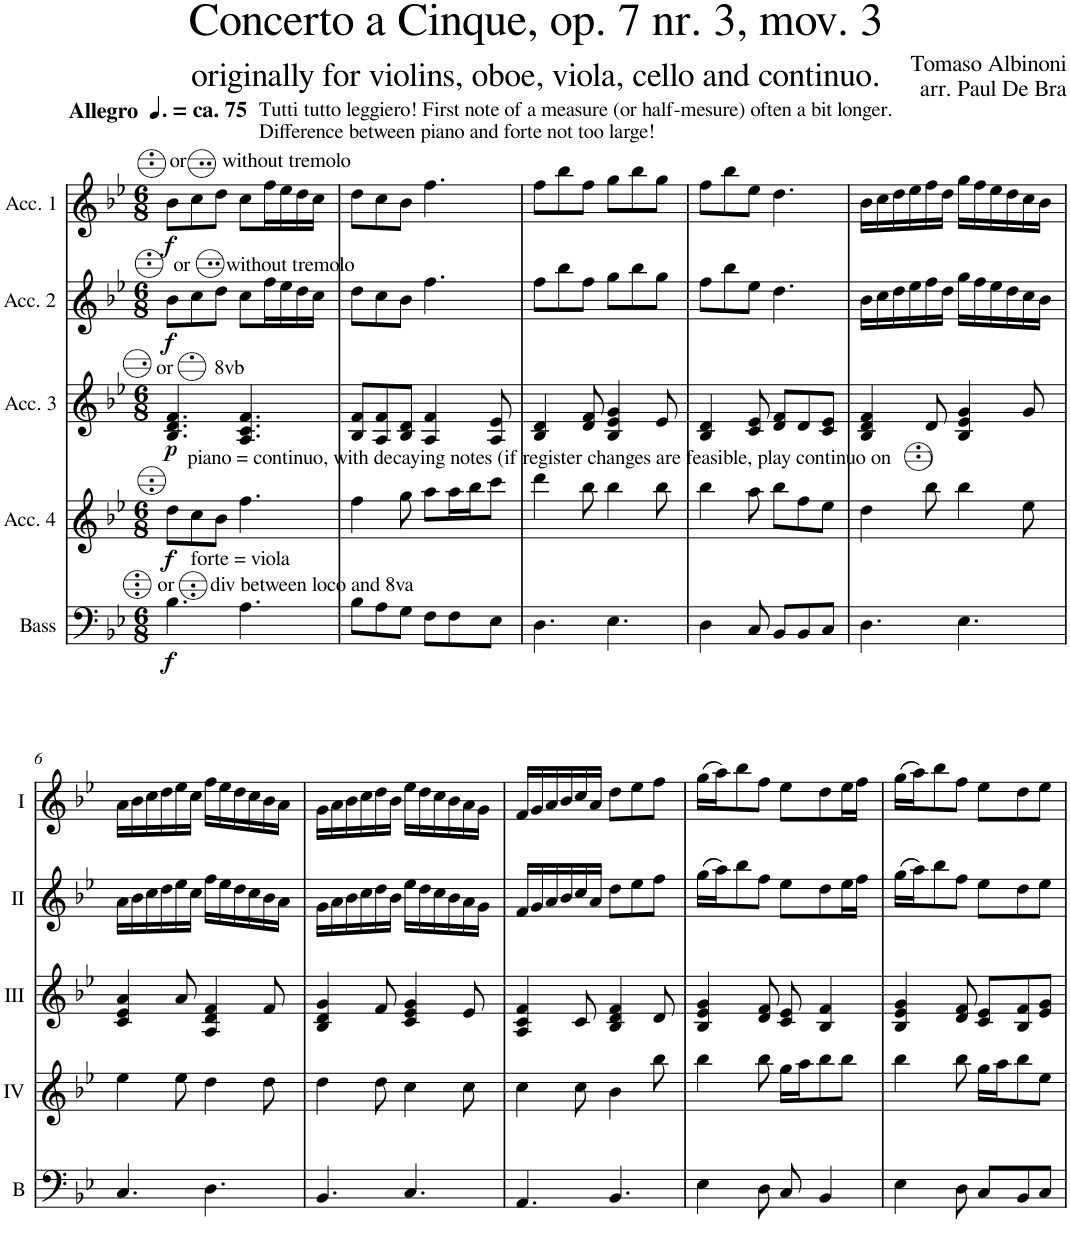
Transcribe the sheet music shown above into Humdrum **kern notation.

**kern	**dynam	**kern	**dynam	**kern	**dynam	**kern	**dynam	**kern	**dynam
*part5	*part5	*part4	*part4	*part3	*part3	*part2	*part2	*part1	*part1
*staff5	*staff5	*staff4	*staff4	*staff3	*staff3	*staff2	*staff2	*staff1	*staff1
*I"Bass	*	*I"Acc. 4	*	*I"Acc. 3	*	*I"Acc. 2	*	*I"Acc. 1	*
*I'B	*	*	*	*	*	*	*	*	*
*clefF4	*	*clefG2	*	*clefG2	*	*clefG2	*	*clefG2	*
*	*	*Trd7c12	*	*	*	*	*	*	*
*k[b-e-]	*	*k[b-e-]	*	*k[b-e-]	*	*k[b-e-]	*	*k[b-e-]	*
*M6/8	*	*M6/8	*	*M6/8	*	*M6/8	*	*M6/8	*
=1	=1	=1	=1	=1	=1	=1	=1	=1	=1
!	!	!	!	!	!	!	!	!LO:TX:a:B:t=Allegro	!
!	!	!	!	!	!	!	!	!LO:TX:a:t=or       without tremolo	!
!	!	!	!	!	!	!	!	!LO:TX:a:t=Tutti tutto leggiero! First note of a measure (or half-mesure) often a bit longer.	!
!	!	!	!	!	!	!	!	!LO:TX:a:t=Difference between piano and forte not too large!	!
!	!	!	!	!	!	!	!	!LO:TX:a:B:t=ca. 75	!
!	!	!	!	!	!	!LO:TX:a:t=or       without tremolo	!	!	!
!	!	!	!	!LO:TX:a:t=or        8vb	!	!	!	!	!
!	!	!	!	!LO:TX:b:t=piano = continuo, with decaying notes (if register changes are feasible, play continuo on       )	!	!	!	!	!
!	!	!LO:TX:b:t=forte = viola	!	!	!	!	!	!	!
!LO:TX:a:t=or       div between loco and 8va	!	!	!	!	!	!	!	!	!
!	!LO:DY:b	!	!LO:DY:b	!	!LO:DY:b	!	!LO:DY:b	!	!LO:DY:b
4.B-\	f	8dd\L	f	4.B-/ 4.d/ 4.f/	p	8b-\L	f	8b-\L	f
.	.	8cc\	.	.	.	8cc\	.	8cc\	.
.	.	8b-\J	.	.	.	8dd\J	.	8dd\J	.
4.A\	.	4.ff\	.	4.A/ 4.c/ 4.f/	.	8cc\L	.	8cc\L	.
.	.	.	.	.	.	16ff\L	.	16ff\L	.
.	.	.	.	.	.	16ee-\	.	16ee-\	.
.	.	.	.	.	.	16dd\	.	16dd\	.
.	.	.	.	.	.	16cc\JJ	.	16cc\JJ	.
=2	=2	=2	=2	=2	=2	=2	=2	=2	=2
8B-\L	.	4ff\	.	8B-/ 8f/L	.	8dd\L	.	8dd\L	.
8A\	.	.	.	8A/ 8f/	.	8cc\	.	8cc\	.
8G\J	.	8gg\	.	8B-/ 8d/J	.	8b-\J	.	8b-\J	.
8F\L	.	8aa\L	.	4A/ 4f/	.	4.ff\	.	4.ff\	.
8F\	.	16aa\L	.	.	.	.	.	.	.
.	.	16bb-\J	.	.	.	.	.	.	.
8E-\J	.	8ccc\J	.	8A/ 8e-/	.	.	.	.	.
=3	=3	=3	=3	=3	=3	=3	=3	=3	=3
4.D\	.	4ddd\	.	4B-/ 4d/	.	8ff\L	.	8ff\L	.
.	.	.	.	.	.	8bb-\	.	8bb-\	.
.	.	8bb-\	.	8d/ 8f/	.	8ff\J	.	8ff\J	.
4.E-\	.	4bb-\	.	4B-/ 4e-/ 4g/	.	8gg\L	.	8gg\L	.
.	.	.	.	.	.	8bb-\	.	8bb-\	.
.	.	8bb-\	.	8e-/	.	8gg\J	.	8gg\J	.
=4	=4	=4	=4	=4	=4	=4	=4	=4	=4
4D\	.	4bb-\	.	4B-/ 4d/	.	8ff\L	.	8ff\L	.
.	.	.	.	.	.	8bb-\	.	8bb-\	.
8C/	.	8aa\	.	8c/ 8e-/	.	8ee-\J	.	8ee-\J	.
8BB-/L	.	8bb-\L	.	8d/ 8f/L	.	4.dd\	.	4.dd\	.
8BB-/	.	8ff\	.	8d/	.	.	.	.	.
8C/J	.	8ee-\J	.	8c/ 8e-/J	.	.	.	.	.
=5	=5	=5	=5	=5	=5	=5	=5	=5	=5
4.D\	.	4dd\	.	4B-/ 4d/ 4f/	.	16b-\LL	.	16b-\LL	.
.	.	.	.	.	.	16cc\	.	16cc\	.
.	.	.	.	.	.	16dd\	.	16dd\	.
.	.	.	.	.	.	16ee-\	.	16ee-\	.
.	.	8bb-\	.	8d/	.	16ff\	.	16ff\	.
.	.	.	.	.	.	16dd\JJ	.	16dd\JJ	.
4.E-\	.	4bb-\	.	4B-/ 4e-/ 4g/	.	16gg\LL	.	16gg\LL	.
.	.	.	.	.	.	16ff\	.	16ff\	.
.	.	.	.	.	.	16ee-\	.	16ee-\	.
.	.	.	.	.	.	16dd\	.	16dd\	.
.	.	8ee-\	.	8g/	.	16cc\	.	16cc\	.
.	.	.	.	.	.	16b-\JJ	.	16b-\JJ	.
!!LO:LB:g=z
=6	=6	=6	=6	=6	=6	=6	=6	=6	=6
4.C/	.	4ee-\	.	4c/ 4e-/ 4a/	.	16a\LL	.	16a\LL	.
.	.	.	.	.	.	16b-\	.	16b-\	.
.	.	.	.	.	.	16cc\	.	16cc\	.
.	.	.	.	.	.	16dd\	.	16dd\	.
.	.	8ee-\	.	8a/	.	16ee-\	.	16ee-\	.
.	.	.	.	.	.	16cc\JJ	.	16cc\JJ	.
4.D\	.	4dd\	.	4A/ 4d/ 4f/	.	16ff\LL	.	16ff\LL	.
.	.	.	.	.	.	16ee-\	.	16ee-\	.
.	.	.	.	.	.	16dd\	.	16dd\	.
.	.	.	.	.	.	16cc\	.	16cc\	.
.	.	8dd\	.	8f/	.	16b-\	.	16b-\	.
.	.	.	.	.	.	16a\JJ	.	16a\JJ	.
=7	=7	=7	=7	=7	=7	=7	=7	=7	=7
4.BB-/	.	4dd\	.	4B-/ 4d/ 4g/	.	16g\LL	.	16g\LL	.
.	.	.	.	.	.	16a\	.	16a\	.
.	.	.	.	.	.	16b-\	.	16b-\	.
.	.	.	.	.	.	16cc\	.	16cc\	.
.	.	8dd\	.	8f/	.	16dd\	.	16dd\	.
.	.	.	.	.	.	16b-\JJ	.	16b-\JJ	.
4.C/	.	4cc\	.	4c/ 4e-/ 4g/	.	16ee-\LL	.	16ee-\LL	.
.	.	.	.	.	.	16dd\	.	16dd\	.
.	.	.	.	.	.	16cc\	.	16cc\	.
.	.	.	.	.	.	16b-\	.	16b-\	.
.	.	8cc\	.	8e-/	.	16a\	.	16a\	.
.	.	.	.	.	.	16g\JJ	.	16g\JJ	.
=8	=8	=8	=8	=8	=8	=8	=8	=8	=8
4.AA/	.	4cc\	.	4A/ 4c/ 4f/	.	16f/LL	.	16f/LL	.
.	.	.	.	.	.	16g/	.	16g/	.
.	.	.	.	.	.	16a/	.	16a/	.
.	.	.	.	.	.	16b-/	.	16b-/	.
.	.	8cc\	.	8c/	.	16cc/	.	16cc/	.
.	.	.	.	.	.	16a/JJ	.	16a/JJ	.
4.BB-/	.	4b-\	.	4B-/ 4d/ 4f/	.	8dd\L	.	8dd\L	.
.	.	.	.	.	.	8ee-\	.	8ee-\	.
.	.	8bb-\	.	8d/	.	8ff\J	.	8ff\J	.
=9	=9	=9	=9	=9	=9	=9	=9	=9	=9
4E-\	.	4bb-\	.	4B-/ 4e-/ 4g/	.	(16gg\LL	.	(16gg\LL	.
.	.	.	.	.	.	16aa\J)	.	16aa\J)	.
.	.	.	.	.	.	8bb-\	.	8bb-\	.
8D\	.	8bb-\	.	8d/ 8f/	.	8ff\J	.	8ff\J	.
8C/	.	16gg\LL	.	8c/ 8e-/	.	8ee-\L	.	8ee-\L	.
.	.	16aa\J	.	.	.	.	.	.	.
4BB-/	.	8bb-\	.	4B-/ 4f/	.	8dd\	.	8dd\	.
.	.	8bb-\J	.	.	.	16ee-\L	.	16ee-\L	.
.	.	.	.	.	.	16ff\JJ	.	16ff\JJ	.
=10	=10	=10	=10	=10	=10	=10	=10	=10	=10
4E-\	.	4bb-\	.	4B-/ 4e-/ 4g/	.	(16gg\LL	.	(16gg\LL	.
.	.	.	.	.	.	16aa\J)	.	16aa\J)	.
.	.	.	.	.	.	8bb-\	.	8bb-\	.
8D\	.	8bb-\	.	8d/ 8f/	.	8ff\J	.	8ff\J	.
8C/L	.	16gg\LL	.	8c/ 8e-/L	.	8ee-\L	.	8ee-\L	.
.	.	16aa\J	.	.	.	.	.	.	.
8BB-/	.	8bb-\	.	8B-/ 8f/	.	8dd\	.	8dd\	.
8C/J	.	8ee-\J	.	8e-/ 8g/J	.	8ee-\J	.	8ee-\J	.
=	=	=	=	=	=	=	=	=	=
*-	*-	*-	*-	*-	*-	*-	*-	*-	*-
